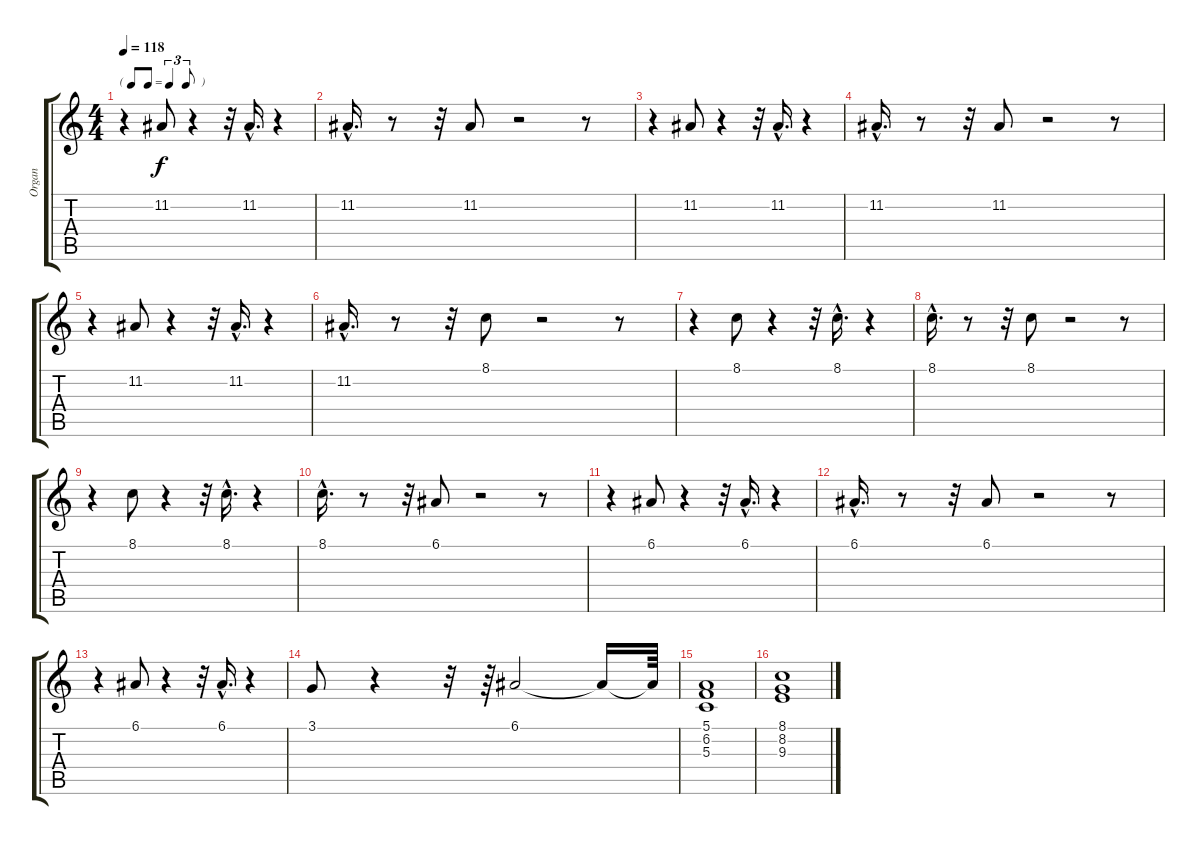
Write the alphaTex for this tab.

\track ("Organ" "Organ") {instrument percussiveorgan}
\staff {score tabs}
\tuning (E4 B3 G3 D3 A2 E2) {hide}
\ts (4 4)
\tf triplet8th
\tempo 118
\clef g2
\ks c
r.4{dy f} 11.2.8 r.4 r.32 11.2{hac}.16{d} r.4 |
11.2{hac}.16{d} r.8 r.32 11.2.8 r.2 r.8 |
r.4 11.2.8 r.4 r.32 11.2{hac}.16{d} r.4 |
11.2{hac}.16{d} r.8 r.32 11.2.8 r.2 r.8 |
r.4 11.2.8 r.4 r.32 11.2{hac}.16{d} r.4 |
11.2{hac}.16{d} r.8 r.32 8.1.8 r.2 r.8 |
r.4 8.1.8 r.4 r.32 8.1{hac}.16{d} r.4 |
8.1{hac}.16{d} r.8 r.32 8.1.8 r.2 r.8 |
r.4 8.1.8 r.4 r.32 8.1{hac}.16{d} r.4 |
8.1{hac}.16{d} r.8 r.32 6.1.8 r.2 r.8 |
r.4 6.1.8 r.4 r.32 6.1{hac}.16{d} r.4 |
6.1{hac}.16{d} r.8 r.32 6.1.8 r.2 r.8 |
r.4 6.1.8 r.4 r.32 6.1{hac}.16{d} r.4 |
3.1.8 r.4 r.32 r.64 6.1.2 6.1{t}.16 6.1{t}.64 |
(5.1 6.2 5.3).1 |
(8.1 8.2 9.3).1
